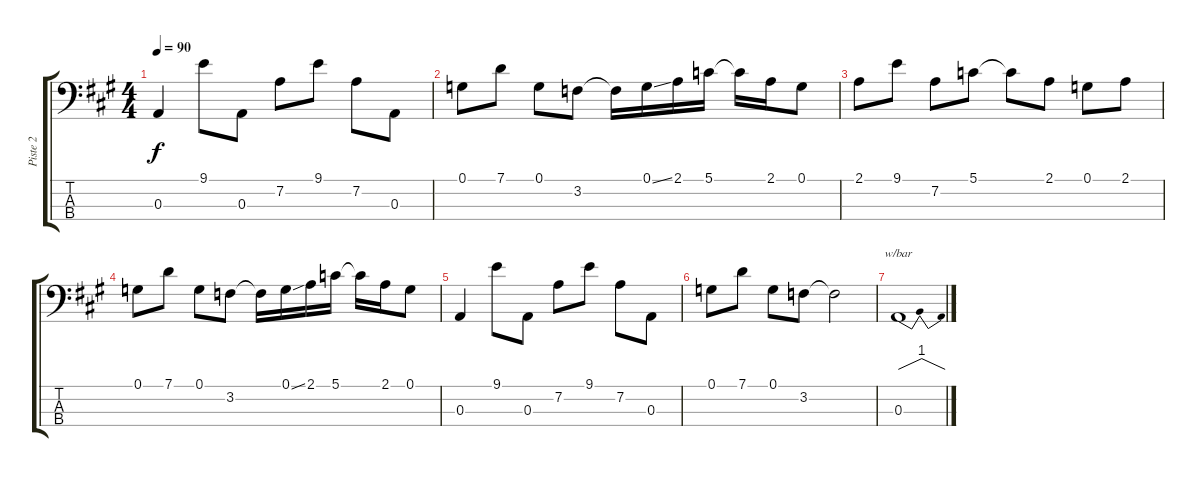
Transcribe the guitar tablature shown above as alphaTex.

\track ("Piste 2" "Piste 2") {instrument electricbassfinger}
\staff {score tabs}
\tuning (G2 D2 A1 E1) {hide}
\ts (4 4)
\tempo 90
\clef f4
\ks a
0.3.4{dy f} 9.1.8 0.3.8 7.2.8 9.1.8 7.2.8 0.3.8 |
0.1.8 7.1.8 0.1.8 3.2.8 3.2{t}.16 0.1{ss}.16 2.1.16 5.1.16 5.1{t}.16 2.1.16 0.1.8 |
2.1.8 9.1.8 7.2.8 5.1.8 5.1{t}.8 2.1.8 0.1.8 2.1.8 |
0.1.8 7.1.8 0.1.8 3.2.8 3.2{t}.16 0.1{ss}.16 2.1.16 5.1.16 5.1{t}.16 2.1.16 0.1.8 |
0.3.4 9.1.8 0.3.8 7.2.8 9.1.8 7.2.8 0.3.8 |
0.1.8 7.1.8 0.1.8 3.2.8 3.2{t}.2 |
0.3.1{tbe (dip default 0 0 30 4 60 0)}
